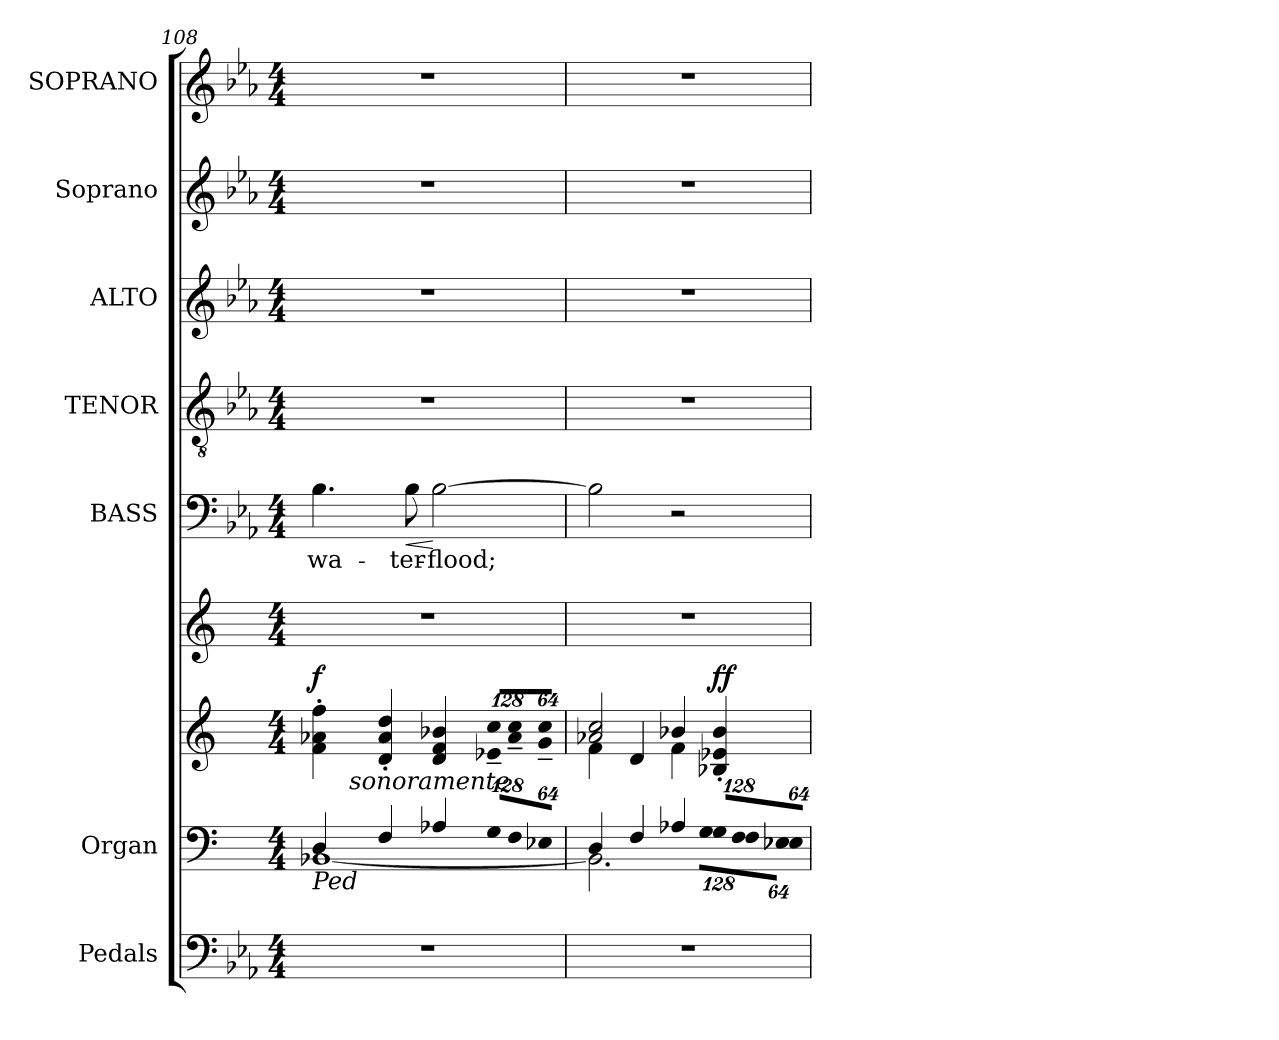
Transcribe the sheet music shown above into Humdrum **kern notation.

**kern	**kern	**kern	**kern	**dynam	**kern	**text	**dynam	**kern	**kern	**kern	**kern
*part7	*part6	*part6	*part6	*part6	*part5	*part5	*part5	*part4	*part3	*part2	*part1
*staff9	*staff8	*staff7	*staff6	*staff6/7/8	*staff5	*staff5	*staff5	*staff4	*staff3	*staff2	*staff1
*I"Pedals	*I"Organ	*	*	*	*I"BASS	*	*	*I"TENOR	*I"ALTO	*I"Soprano	*I"SOPRANO
*I'Ped.	*I'Org.	*	*	*	*I'B.	*	*	*I'T.	*I'A.	*I'S.	*I'S.
*clefF4	*clefF4	*clefG2	*clefG2	*	*clefF4	*	*	*clefGv2	*clefG2	*clefG2	*clefG2
*	*	*	*	*	*	*	*	*ITrd7c12	*	*	*
*k[b-e-a-]	*k[]	*k[]	*k[]	*	*k[b-e-a-]	*	*	*k[b-e-a-]	*k[b-e-a-]	*k[b-e-a-]	*k[b-e-a-]
*E-:	*C:	*C:	*C:	*	*E-:	*	*	*E-:	*E-:	*E-:	*E-:
*M4/4	*M4/4	*M4/4	*M4/4	*	*M4/4	*	*	*M4/4	*M4/4	*M4/4	*M4/4
=108	=108	=108	=108	=108	=108	=108	=108	=108	=108	=108	=108
*	*^	*	*	*	*	*	*	*	*	*	*
!	!LO:TX:b:i:t=Ped	!	!	!	!	!	!	!	!	!	!	!
!	!	!	!	!	!	!	!LO:LY:b:color=#000000	!	!	!	!	!
*	*	*	*^	*	*	*	*	*	*	*	*	*
1r	4Di/	[1BB-i	4fi\' 4a-Xi' 4ffi'	16ryy	1r	f	4.B-i\	wa-	.	1r	1r	1r	1r
.	.	.	.	32ryy	.	.	.	.	.	.	.	.	.
.	.	.	.	128...ryy	.	.	.	.	.	.	.	.	.
!	!	!	!	!LO:TX:b:i:t=sonoramente	!	!	!	!	!	!	!	!	!
.	.	.	.	2ryy	.	.	.	.	.	.	.	.	.
.	4Fi/	.	4di/' 4a-i' 4ddi'	.	.	.	.	.	.	.	.	.	.
!	!	!	!	!	!	!	!	!LO:LY:b:color=#000000	!LO:HP:b	!	!	!	!
.	.	.	.	.	.	.	8B-i\	-ter-	<	.	.	.	.
!	!	!	!	!	!	!	!	!LO:LY:b:color=#000000	!	!	!	!	!
.	4A-i/	.	4di/ 4fi 4b-i	.	.	.	[2B-i\	-flood;	[	.	.	.	.
.	.	.	.	4ryy	.	.	.	.	.	.	.	.	.
*	*Xbrackettup	*	*	*	*	*	*	*	*	*	*	*	*
!	!LO:N:vis=8	!	!	!	!	!	!	!	!	!	!	!	!
*	*	*	*Xbrackettup	*	*	*	*	*	*	*	*	*	*
!	!	!	!LO:N:vis=8	!	!	!	!	!	!	!	!	!	!
.	1024%85Gi/L	.	1024%85e-i/~ 1024%85cci~L	.	.	.	.	.	.	.	.	.	.
!	!LO:N:vis=8	!	!LO:N:vis=8	!	!	!	!	!	!	!	!	!	!
.	1024%85Fi/	.	1024%85a-i/~ 1024%85cci~	.	.	.	.	.	.	.	.	.	.
.	.	.	.	8ryy	.	.	.	.	.	.	.	.	.
!	!LO:N:vis=8	!	!LO:N:vis=8	!	!	!	!	!	!	!	!	!	!
.	512%43E-i/J	.	512%43gi/~ 512%43cci~J	.	.	.	.	.	.	.	.	.	.
.	.	.	.	64ryy	.	.	.	.	.	.	.	.	.
.	.	.	.	1024ryy	.	.	.	.	.	.	.	.	.
=109	=109	=109	=109	=109	=109	=109	=109	=109	=109	=109	=109	=109	=109
1r	4Di/	2.BB-i\]	2a-i/ 2cci	4fi\	1r	.	2B-i\]	.	.	1r	1r	1r	1r
.	4Fi/	.	.	4di/	.	.	.	.	.	.	.	.	.
.	4A-i/	.	4b-i/	4fi\	.	.	2r	.	.	.	.	.	.
!	!LO:N:vis=8	!LO:N:vis=8	!	!	!	!	!	!	!	!	!	!	!
.	1024%85Gi/L	1024%85Gi\L	4B-i/' 4e-i' 4b-i'	4ryy	.	ff	.	.	.	.	.	.	.
!	!LO:N:vis=8	!LO:N:vis=8	!	!	!	!	!	!	!	!	!	!	!
.	1024%85Fi/	1024%85Fi\	.	.	.	.	.	.	.	.	.	.	.
!	!LO:N:vis=8	!LO:N:vis=8	!	!	!	!	!	!	!	!	!	!	!
.	512%43E-i/J	512%43E-i\J	.	.	.	.	.	.	.	.	.	.	.
*	*v	*v	*	*	*	*	*	*	*	*	*	*	*
*	*	*v	*v	*	*	*	*	*	*	*	*	*
=	=	=	=	=	=	=	=	=	=	=	=
*-	*-	*-	*-	*-	*-	*-	*-	*-	*-	*-	*-
